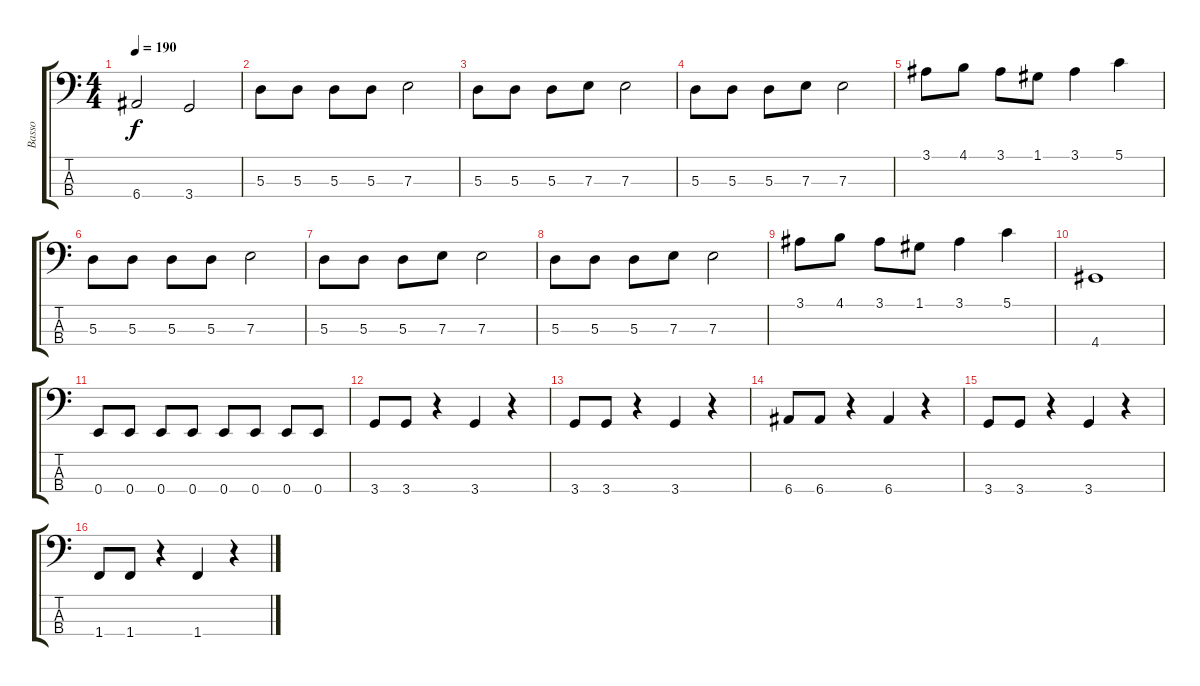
\track ("Basso" "Basso") {instrument electricbasspick}
\staff {score tabs}
\tuning (G2 D2 A1 E1) {hide}
\ts (4 4)
\tempo 190
\clef f4
\ks c
6.4.2{dy f} 3.4.2 |
5.3.8 5.3.8 5.3.8 5.3.8 7.3.2 |
5.3.8 5.3.8 5.3.8 7.3.8 7.3.2 |
5.3.8 5.3.8 5.3.8 7.3.8 7.3.2 |
3.1.8 4.1.8 3.1.8 1.1.8 3.1.4 5.1.4 |
5.3.8 5.3.8 5.3.8 5.3.8 7.3.2 |
5.3.8 5.3.8 5.3.8 7.3.8 7.3.2 |
5.3.8 5.3.8 5.3.8 7.3.8 7.3.2 |
3.1.8 4.1.8 3.1.8 1.1.8 3.1.4 5.1.4 |
4.4.1 |
0.4.8 0.4.8 0.4.8 0.4.8 0.4.8 0.4.8 0.4.8 0.4.8 |
3.4.8 3.4.8 r.4 3.4.4 r.4 |
3.4.8 3.4.8 r.4 3.4.4 r.4 |
6.4.8 6.4.8 r.4 6.4.4 r.4 |
3.4.8 3.4.8 r.4 3.4.4 r.4 |
1.4.8 1.4.8 r.4 1.4.4 r.4
